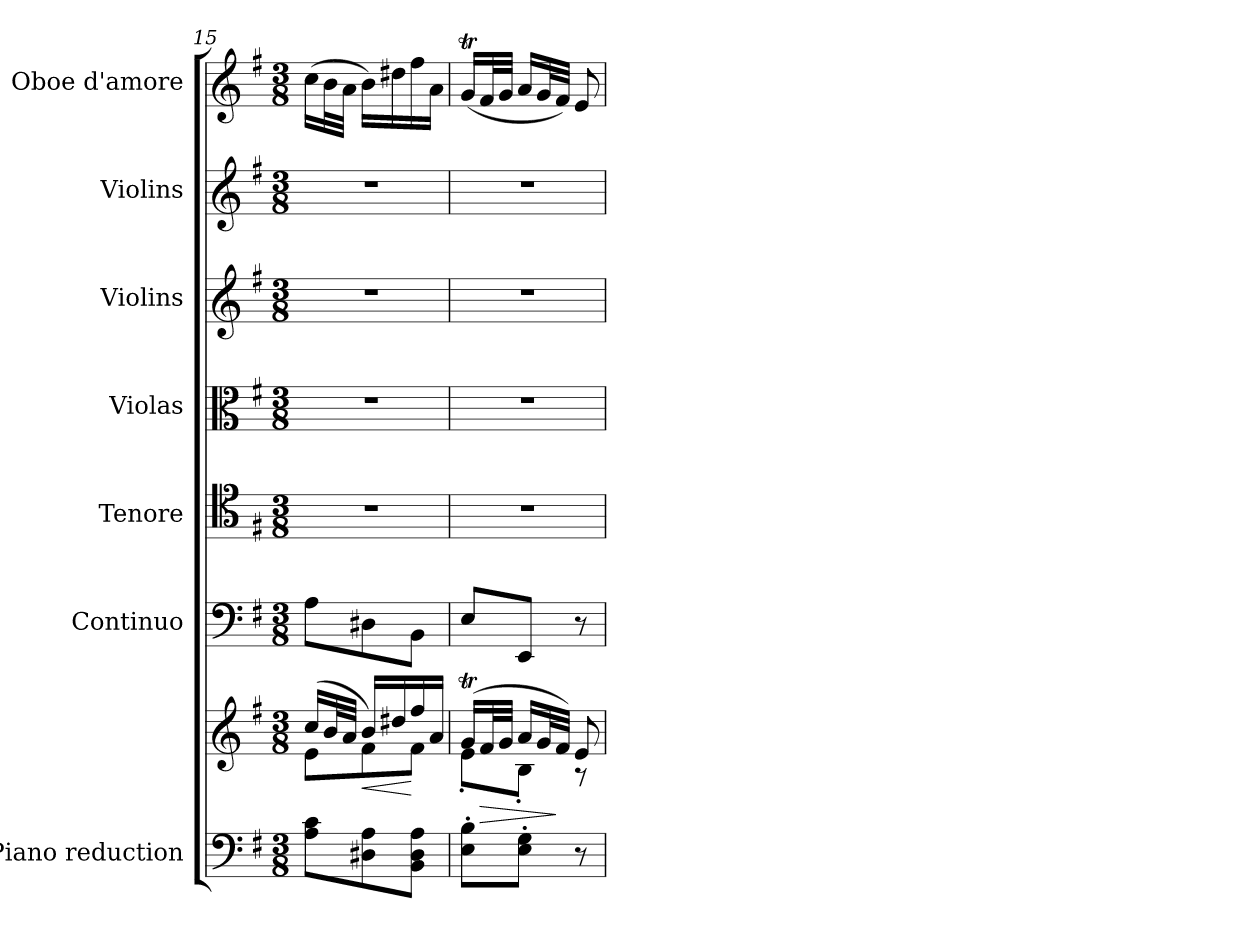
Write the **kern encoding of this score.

**kern	**kern	**dynam	**kern	**kern	**kern	**kern	**kern	**kern
*part7	*part7	*part7	*part6	*part5	*part4	*part3	*part2	*part1
*staff8	*staff7	*staff7/8	*staff6	*staff5	*staff4	*staff3	*staff2	*staff1
*I"Piano reduction	*	*	*I"Continuo	*I"Tenore	*I"Violas	*I"Violins	*I"Violins	*I"Oboe d'amore
*I'Pno	*	*	*	*	*	*	*	*I'Ob
*clefF4	*clefG2	*	*clefF4	*clefC4	*clefC3	*clefG2	*clefG2	*clefG2
*k[f#]	*k[f#]	*	*k[f#]	*k[f#]	*k[f#]	*k[f#]	*k[f#]	*k[f#]
*M3/8	*M3/8	*	*M3/8	*M3/8	*M3/8	*M3/8	*M3/8	*M3/8
=15	=15	=15	=15	=15	=15	=15	=15	=15
*	*^	*	*	*	*	*	*	*
8A\ 8c\L	(>16cc/LL	8e\L	.	8A\L	4.r	4.r	4.r	4.r	(>16cc\LL
.	32b/L	.	.	.	.	.	.	.	32b\L
.	32a/JJJ	.	.	.	.	.	.	.	32a\JJJ
!	!	!	!LO:HP:b	!	!	!	!	!	!
8D#X\ 8A\	16b/LL)	8f#\	<	8D#X\	.	.	.	.	16b\LL)
.	16dd#X/	.	.	.	.	.	.	.	16dd#X\
8BB\ 8D#\ 8A\J	16ff#/	8f#\J	[	8BB\J	.	.	.	.	16ff#\
.	16a/JJ	.	.	.	.	.	.	.	16a\JJ
=16	=16	=16	=16	=16	=16	=16	=16	=16	=16
8E\' 8B\'L	(>16gT/LL	8e'\L	.	8E/L	4.r	4.r	4.r	4.r	(<16gT/LL
!	!	!	!LO:HP:b	!	!	!	!	!	!
.	32f#/L	.	>	.	.	.	.	.	32f#/L
.	32g/JJJ	.	.	.	.	.	.	.	32g/JJJ
8E\' 8G\'J	16a/LL	8B'\J	.	8EE/J	.	.	.	.	16a/LL
.	32g/L	.	.	.	.	.	.	.	32g/L
.	32f#/JJJ)	.	]	.	.	.	.	.	32f#/JJJ)
8r	8e/	8rA	.	8r	.	.	.	.	8e/
*	*v	*v	*	*	*	*	*	*	*
=	=	=	=	=	=	=	=	=
*-	*-	*-	*-	*-	*-	*-	*-	*-
